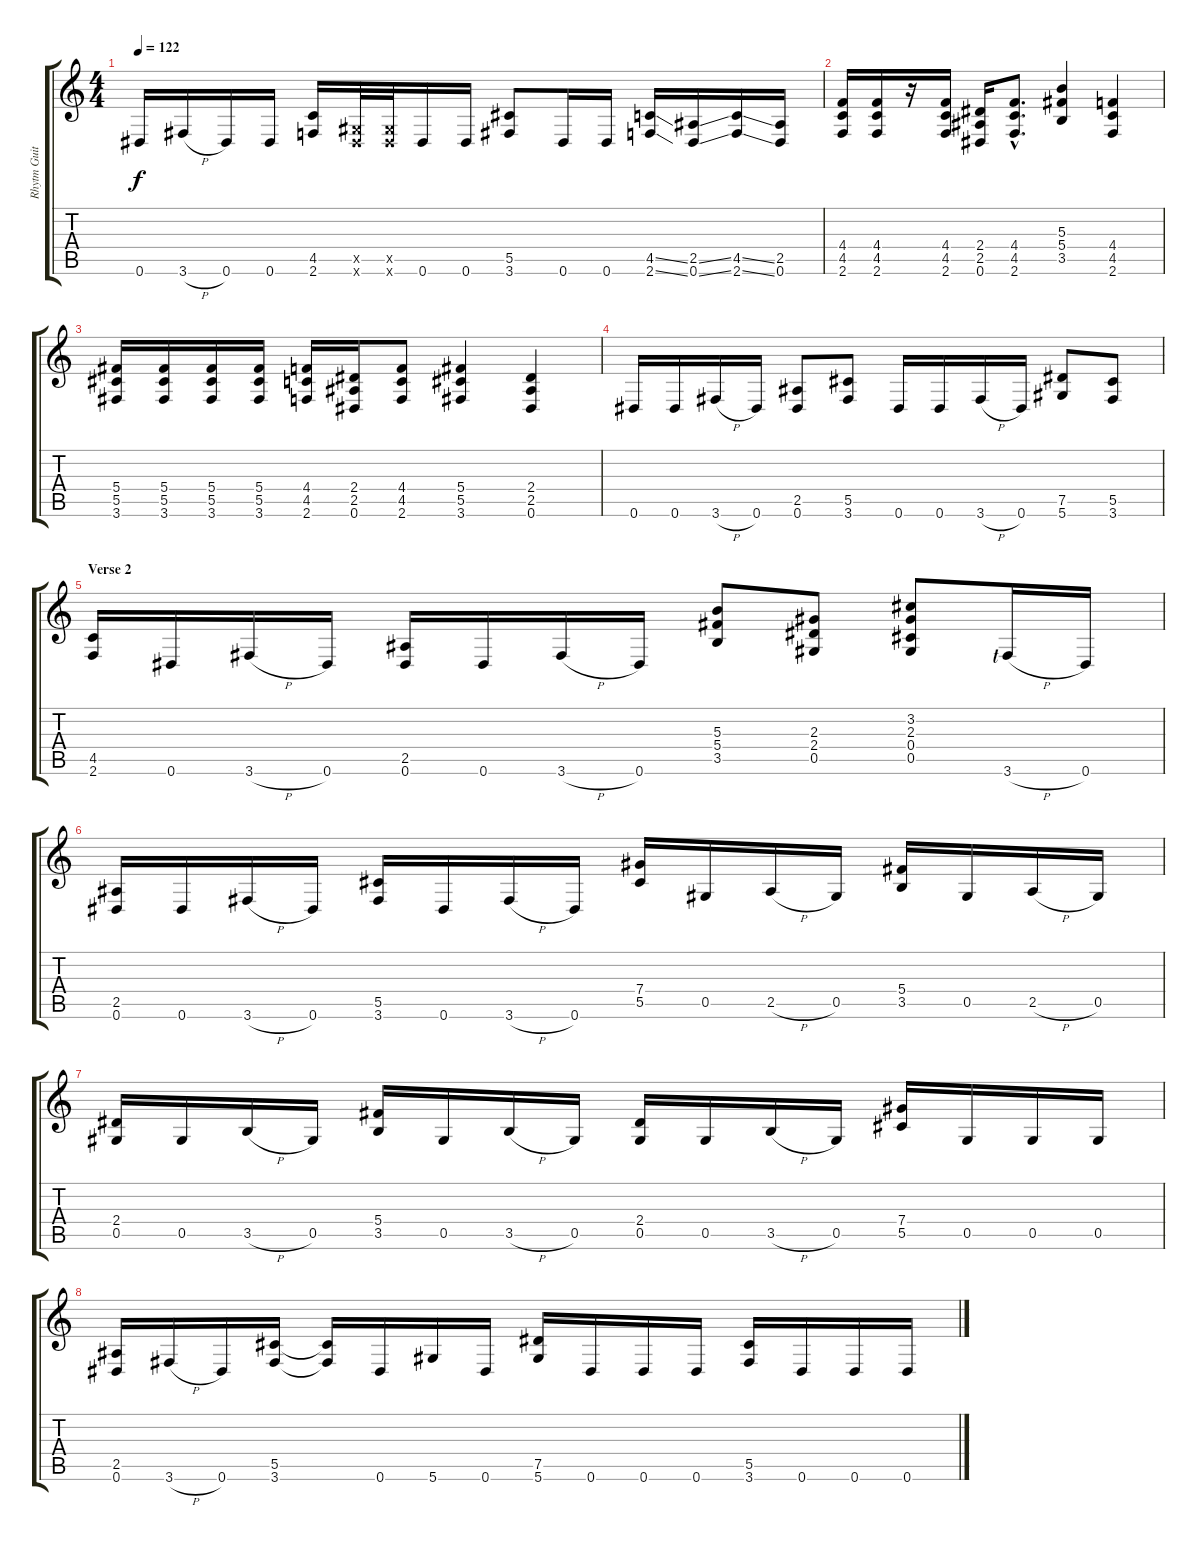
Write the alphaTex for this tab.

\track ("Rhytm Guitar/Classical Guitar" "Rhytm Guit") {instrument distortionguitar}
\staff {score tabs}
\tuning (Eb4 Bb3 Gb3 Db3 Ab2 Eb2) {hide}
\ts (4 4)
\tempo 122
\clef g2
\ks c
0.6.16{dy f instrument distortionguitar} 3.6{h}.16 0.6.16 0.6.16 (4.5 2.6).16 (0.5{x} 0.6{x}).32 (0.5{x} 0.6{x}).32 0.6.16 0.6.16 (5.5 3.6).8 0.6.16 0.6.16 (4.5{ss} 2.6{ss}).16 (2.5{ss} 0.6{ss}).16 (4.5{ss} 2.6{ss}).16 (2.5 0.6).16 |
(4.4 4.5 2.6).16 (4.4 4.5 2.6).16 r.16 (4.4 4.5 2.6).16 (2.4 2.5 0.6).16 (4.4{hac} 4.5{hac} 2.6{hac}).8{d} (5.3 5.4 3.5).4 (4.4 4.5 2.6).4 |
(5.4 5.5 3.6).16 (5.4 5.5 3.6).16 (5.4 5.5 3.6).16 (5.4 5.5 3.6).16 (4.4 4.5 2.6).16 (2.4 2.5 0.6).16 (4.4 4.5 2.6).8 (5.4 5.5 3.6).4 (2.4 2.5 0.6).4 |
0.6.16 0.6.16 3.6{h}.16 0.6.16 (2.5 0.6).8 (5.5 3.6).8 0.6.16 0.6.16 3.6{h}.16 0.6.16 (7.5 5.6).8 (5.5 3.6).8 |
\section ("" "Verse 2")
(4.5 2.6).16 0.6.16 3.6{h}.16 0.6.16 (2.5 0.6).16 0.6.16 3.6{h}.16 0.6.16 (5.3 5.4 3.5).8 (2.3 2.4 0.5).8 (3.2 2.3 0.4 0.5).8 3.6{h lf 1}.16 0.6.16 |
(2.5 0.6).16 0.6.16 3.6{h}.16 0.6.16 (5.5 3.6).16 0.6.16 3.6{h}.16 0.6.16 (7.4 5.5).16 0.5.16 2.5{h}.16 0.5.16 (5.4 3.5).16 0.5.16 2.5{h}.16 0.5.16 |
(2.4 0.5).16 0.5.16 3.5{h}.16 0.5.16 (5.4 3.5).16 0.5.16 3.5{h}.16 0.5.16 (2.4 0.5).16 0.5.16 3.5{h}.16 0.5.16 (7.4 5.5).16 0.5.16 0.5.16 0.5.16 |
(2.5 0.6).16 3.6{h}.16 0.6.16 (5.5 3.6).16 (5.5{t} 3.6{t}).16 0.6.16 5.6.16 0.6.16 (7.5 5.6).16 0.6.16 0.6.16 0.6.16 (5.5 3.6).16 0.6.16 0.6.16 0.6.16
